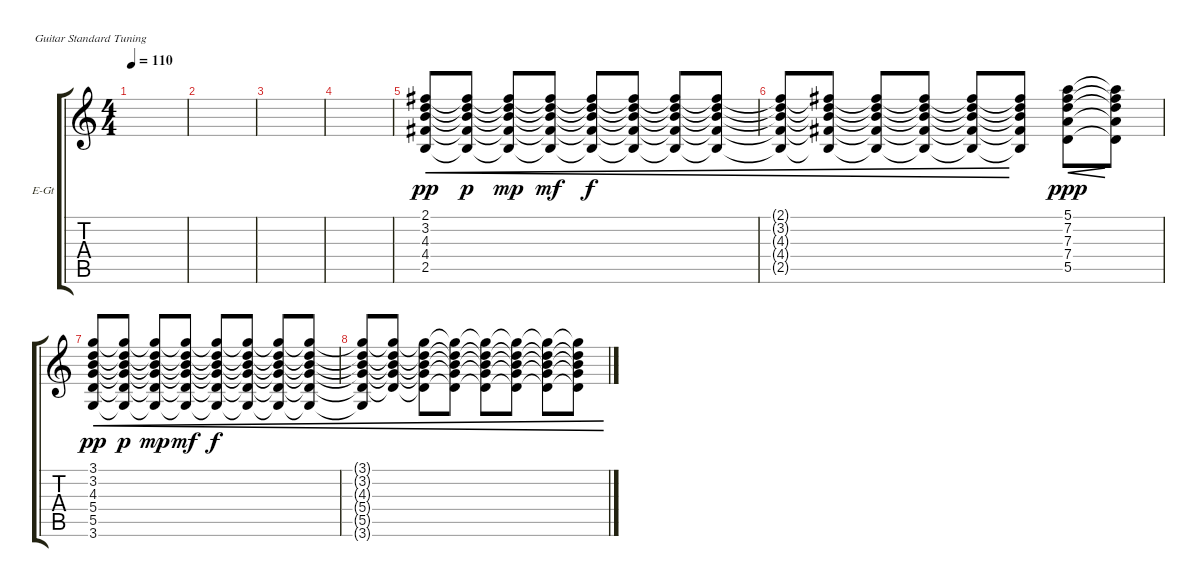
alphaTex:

\defaultSystemsLayout 4
\bracketExtendMode groupsimilarinstruments
\firstSystemTrackNameOrientation horizontal
\otherSystemsTrackNameOrientation horizontal
\track ("Electric Guitar" "E-Gt") {instrument electricguitarclean}
\staff {score tabs}
\tuning (E4 B3 G3 D3 A2 E2)
\ts (4 4)
\tempo 110
\clef g2
\ks c
|
|
|
|
(2.5 4.4 4.3 3.2 2.1).8{cre dy pp} (2.5{t} 4.4{t} 4.3{t} 3.2{t} 2.1{t}).8{cre dy p} (2.5{t} 4.4{t} 4.3{t} 3.2{t} 2.1{t}).8{cre dy mp} (2.5{t} 4.4{t} 4.3{t} 3.2{t} 2.1{t}).8{cre dy mf} (2.5{t} 4.4{t} 4.3{t} 3.2{t} 2.1{t}).8{cre dy f} (2.5{t} 4.4{t} 4.3{t} 3.2{t} 2.1{t}).8{cre} (2.5{t} 4.4{t} 4.3{t} 3.2{t} 2.1{t}).8{cre} (2.5{t} 4.4{t} 4.3{t} 3.2{t} 2.1{t}).8{cre} |
(2.5{t} 4.4{t} 4.3{t} 3.2{t} 2.1{t}).8{cre} (2.5{t} 4.4{t} 4.3{t} 3.2{t} 2.1{t}).8{cre} (2.5{t} 4.4{t} 4.3{t} 3.2{t} 2.1{t}).8{cre} (2.5{t} 4.4{t} 4.3{t} 3.2{t} 2.1{t}).8{cre} (2.5{t} 4.4{t} 4.3{t} 3.2{t} 2.1{t}).8{cre} (2.5{t} 4.4{t} 4.3{t} 3.2{t} 2.1{t}).8 (5.5 7.4 7.3 7.2 5.1).8{cre dy ppp} (5.5{t} 7.4{t} 7.3{t} 7.2{t} 5.1{t}).8 |
(5.5 5.4 4.3 3.2 3.1 3.6).8{cre dy pp} (5.5{t} 5.4{t} 4.3{t} 3.2{t} 3.1{t} 3.6{t}).8{cre dy p} (5.5{t} 5.4{t} 4.3{t} 3.2{t} 3.1{t} 3.6{t}).8{cre dy mp} (5.5{t} 5.4{t} 4.3{t} 3.2{t} 3.1{t} 3.6{t}).8{cre dy mf} (5.5{t} 5.4{t} 4.3{t} 3.2{t} 3.1{t} 3.6{t}).8{cre dy f} (5.5{t} 5.4{t} 4.3{t} 3.2{t} 3.1{t} 3.6{t}).8{cre} (5.5{t} 5.4{t} 4.3{t} 3.2{t} 3.1{t} 3.6{t}).8{cre} (5.5{t} 5.4{t} 4.3{t} 3.2{t} 3.1{t} 3.6{t}).8{cre} |
(5.5{t} 5.4{t} 4.3{t} 3.2{t} 3.1{t} 3.6{t}).8{cre} (5.5{t} 5.4{t} 4.3{t} 3.2{t} 3.1{t}).8{cre} (5.5{t} 5.4{t} 4.3{t} 3.2{t} 3.1{t}).8{cre} (5.5{t} 5.4{t} 4.3{t} 3.2{t} 3.1{t}).8{cre} (5.5{t} 5.4{t} 4.3{t} 3.2{t} 3.1{t}).8{cre} (5.5{t} 5.4{t} 4.3{t} 3.2{t} 3.1{t}).8{cre} (5.5{t} 5.4{t} 4.3{t} 3.2{t} 3.1{t}).8{cre} (5.5{t} 5.4{t} 4.3{t} 3.2{t} 3.1{t}).8{cre}
